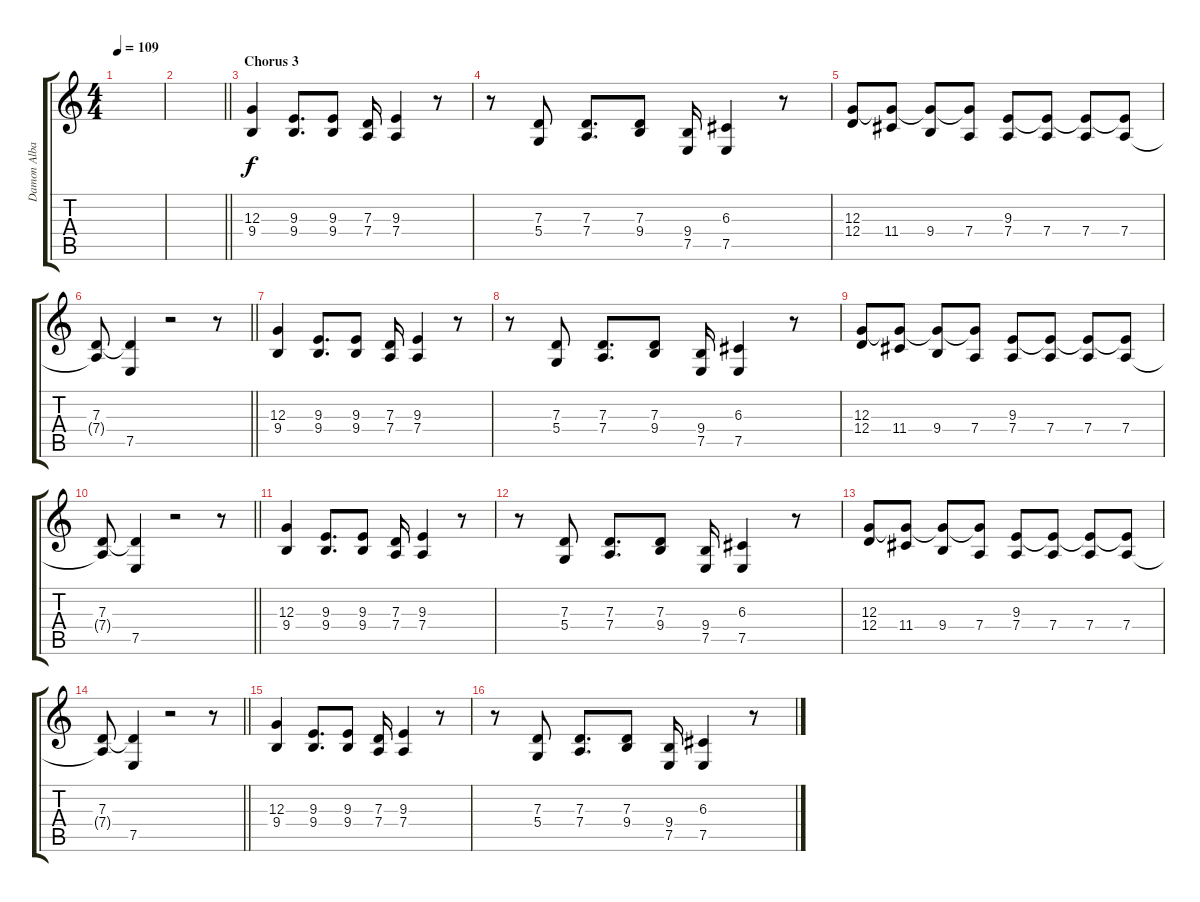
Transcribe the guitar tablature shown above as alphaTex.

\track ("Damon Albarn - Vocals" "Damon Alba") {instrument lead2sawtooth}
\staff {score tabs}
\tuning (E4 B3 G3 D3 A2 E2) {hide}
\ts (4 4)
\tempo 109
\clef g2
\ks c
|
\barLineRight lightlight
|
\section ("" "Chorus 3")
(12.3 9.4).4 (9.3 9.4).8{d} (9.3 9.4).8 (7.3 7.4).16 (9.3 7.4).4 r.8 |
r.8 (7.3 5.4).8 (7.3 7.4).8{d} (7.3 9.4).8 (9.4 7.5).16 (6.3 7.5).4 r.8 |
(12.3 12.4).8 (12.3{t} 11.4).8 (12.3{t} 9.4).8 (12.3{t} 7.4).8 (9.3 7.4).8 (9.3{t} 7.4).8 (9.3{t} 7.4).8 (9.3{t} 7.4).8 |
\barLineRight lightlight
(7.3 7.4{t}).8 (7.3{t} 7.5).4 r.2 r.8 |
(12.3 9.4).4 (9.3 9.4).8{d} (9.3 9.4).8 (7.3 7.4).16 (9.3 7.4).4 r.8 |
r.8 (7.3 5.4).8 (7.3 7.4).8{d} (7.3 9.4).8 (9.4 7.5).16 (6.3 7.5).4 r.8 |
(12.3 12.4).8 (12.3{t} 11.4).8 (12.3{t} 9.4).8 (12.3{t} 7.4).8 (9.3 7.4).8 (9.3{t} 7.4).8 (9.3{t} 7.4).8 (9.3{t} 7.4).8 |
\barLineRight lightlight
(7.3 7.4{t}).8 (7.3{t} 7.5).4 r.2 r.8 |
(12.3 9.4).4 (9.3 9.4).8{d} (9.3 9.4).8 (7.3 7.4).16 (9.3 7.4).4 r.8 |
r.8 (7.3 5.4).8 (7.3 7.4).8{d} (7.3 9.4).8 (9.4 7.5).16 (6.3 7.5).4 r.8 |
(12.3 12.4).8 (12.3{t} 11.4).8 (12.3{t} 9.4).8 (12.3{t} 7.4).8 (9.3 7.4).8 (9.3{t} 7.4).8 (9.3{t} 7.4).8 (9.3{t} 7.4).8 |
\barLineRight lightlight
(7.3 7.4{t}).8 (7.3{t} 7.5).4 r.2 r.8 |
(12.3 9.4).4 (9.3 9.4).8{d} (9.3 9.4).8 (7.3 7.4).16 (9.3 7.4).4 r.8 |
r.8 (7.3 5.4).8 (7.3 7.4).8{d} (7.3 9.4).8 (9.4 7.5).16 (6.3 7.5).4 r.8
